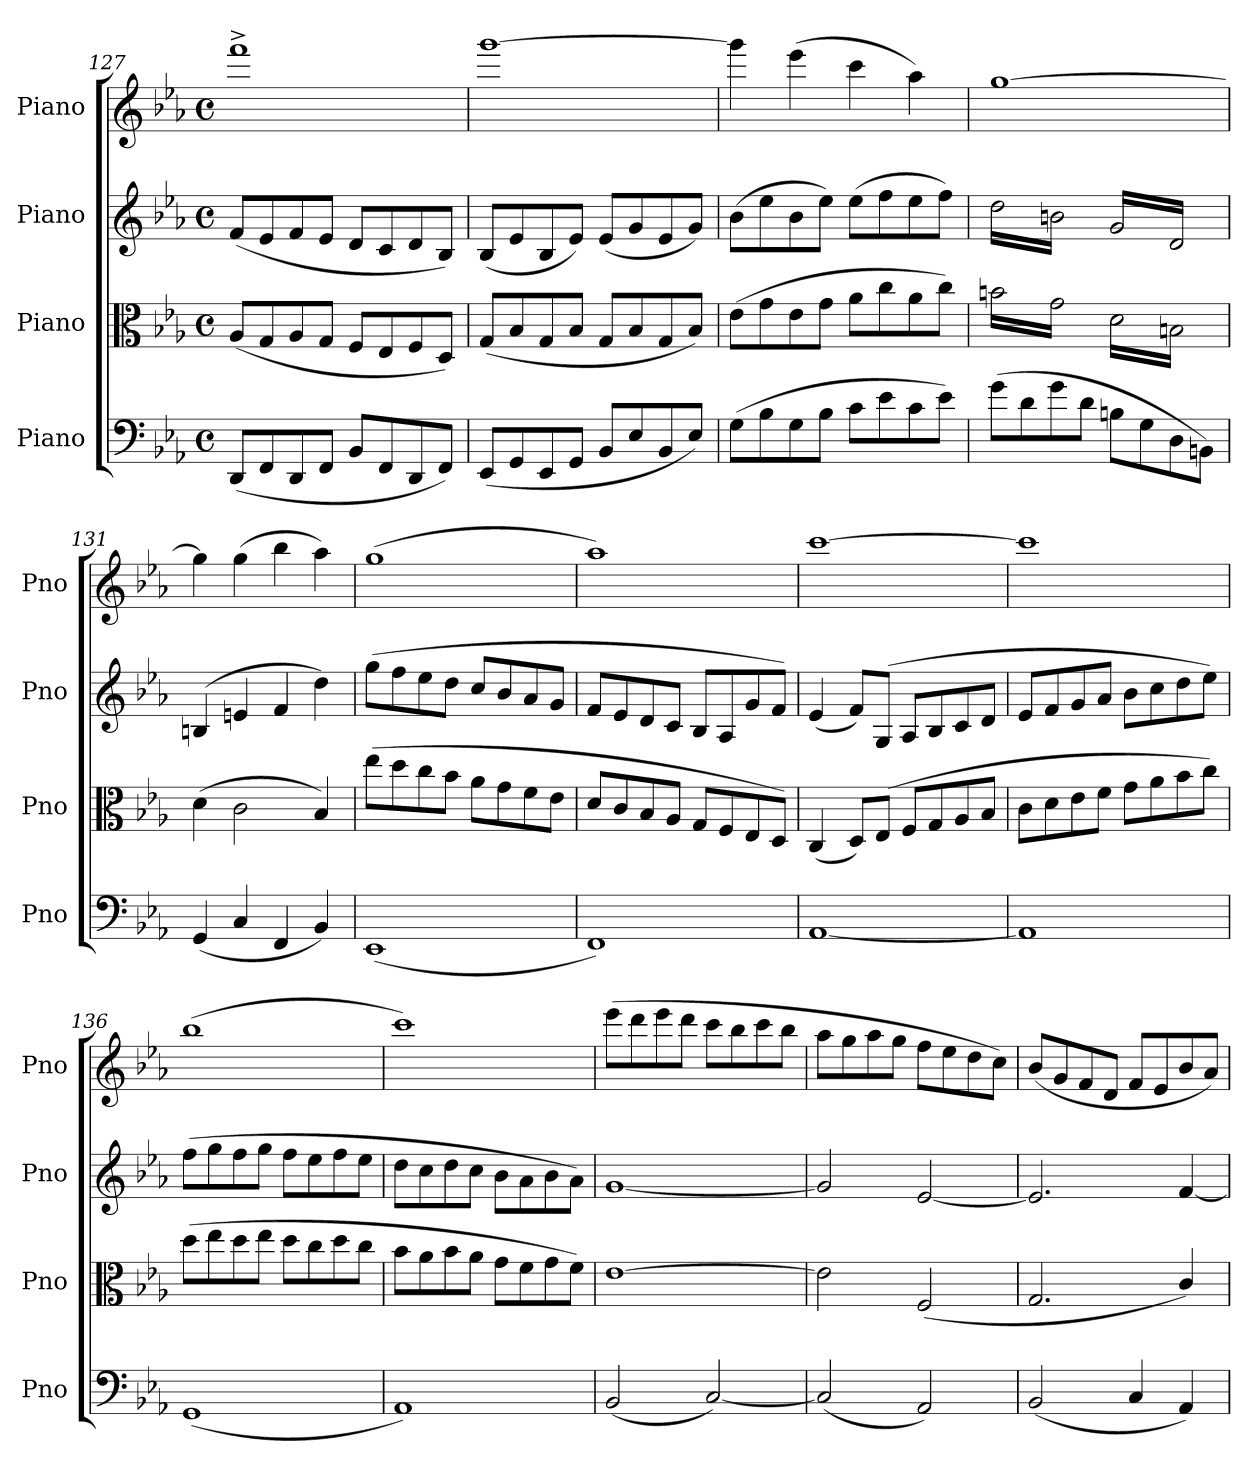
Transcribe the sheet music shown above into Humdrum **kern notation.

**kern	**kern	**kern	**kern
*part4	*part3	*part2	*part1
*staff4	*staff3	*staff2	*staff1
*I"Piano	*I"Piano	*I"Piano	*I"Piano
*I'Pno	*I'Pno	*I'Pno	*I'Pno
*clefF4	*clefC3	*clefG2	*clefG2
*k[b-e-a-]	*k[b-e-a-]	*k[b-e-a-]	*k[b-e-a-]
*M4/4	*M4/4	*M4/4	*M4/4
*met(c)	*met(c)	*met(c)	*met(c)
=127	=127	=127	=127
(8DD/L	(8A-/L	(8f/L	1fff^
8FF/	8G/	8e-/	.
8DD/	8A-/	8f/	.
8FF/J	8G/J	8e-/J	.
8BB-/L	8F/L	8d/L	.
8FF/	8E-/	8c/	.
8DD/	8F/	8d/	.
8FF/J)	8D/J)	8B-/J)	.
=128	=128	=128	=128
(8EE-/L	(8G/L	(8B-/L	[1ggg
8GG/	8B-/	8e-/	.
8EE-/	8G/	8B-/	.
8GG/J	8B-/J	8e-/J)	.
8BB-/L	8G/L	(8e-/L	.
8E-/	8B-/	8g/	.
8BB-/	8G/	8e-/	.
8E-/J)	8B-/J)	8g/J)	.
=129	=129	=129	=129
(8G\L	(8e-\L	(8b-\L	4ggg\]
8B-\	8g\	8ee-\	.
8G\	8e-\	8b-\	(4eee-\
8B-\J	8g\J	8ee-\J)	.
8c\L	8a-\L	(8ee-\L	4ccc\
8e-\	8cc\	8ff\	.
8c\	8a-\	8ee-\	4aa-\)
8e-\J)	8cc\J)	8ff\J)	.
!!LO:LB:g=z
=130	=130	=130	=130
*	*tremolo	*	*
*	*	*tremolo	*
(8g\L	(16bn\LL	(16dd\LL	[1gg
.	16g\	16bn\	.
8d\	16bn\	16dd\	.
.	16g\	16bn\	.
8g\	16bn\	16dd\	.
.	16g\	16bn\	.
8d\J	16bn\	16dd\	.
.	16g\JJ	16bn\JJ	.
8Bn\L	16d\LL	16g/LL	.
.	16Bn\)	16d/)	.
8G\	16d\	16g/	.
.	16Bn\)	16d/)	.
8D\	16d\	16g/	.
.	16Bn\)	16d/)	.
8BBn\J)	16d\	16g/	.
.	16Bn\)JJ	16d/)JJ	.
*	*	*Xtremolo	*
*	*Xtremolo	*	*
=131	=131	=131	=131
(4GG/	(4d\	(4Bn/	4gg\]
.	.	.	.
.	.	.	.
.	.	.	.
4C/	2c\	4en/	(4gg\
4FF/	.	4f/	4bb-\
4BB-/)	4B-/)	4dd\)	4aa-\)
=132	=132	=132	=132
(1EE-	(8ee-\L	(8gg\L	(>1gg
.	8dd\	8ff\	.
.	8cc\	8ee-\	.
.	8b-\J	8dd\J	.
.	8a-\L	8cc/L	.
.	8g\	8b-/	.
.	8f\	8a-/	.
.	8e-\J	8g/J	.
=133	=133	=133	=133
1FF)	8d/L	8f/L	1aa-)
.	8c/	8e-/	.
.	8B-/	8d/	.
.	8A-/J	8c/J	.
.	8G/L	8B-/L	.
.	8F/	8A-/	.
.	8E-/	8g/	.
.	8D/J)	8f/J)	.
=134	=134	=134	=134
[1AA-	(4C/	(4e-/	[1ccc
.	8D/L)	8f/L)	.
.	(8E-/J	(8G/J	.
.	8F/L	8A-/L	.
.	8G/	8B-/	.
.	8A-/	8c/	.
.	8B-/J	8d/J	.
=135	=135	=135	=135
1AA-]	8c\L	8e-/L	1ccc]
.	8d\	8f/	.
.	8e-\	8g/	.
.	8f\J	8a-/J	.
.	8g\L	8b-\L	.
.	8a-\	8cc\	.
.	8b-\	8dd\	.
.	8cc\J)	8ee-\J)	.
=136	=136	=136	=136
(1GG	(8dd\L	(8ff\L	(>1bb-
.	8ee-\	8gg\	.
.	8dd\	8ff\	.
.	8ee-\J	8gg\J	.
.	8dd\L	8ff\L	.
.	8cc\	8ee-\	.
.	8dd\	8ff\	.
.	8cc\J	8ee-\J	.
!!LO:LB:g=z
=137	=137	=137	=137
1AA-)	8b-\L	8dd\L	1ccc)
.	8a-\	8cc\	.
.	8b-\	8dd\	.
.	8a-\J	8cc\J	.
.	8g\L	8b-\L	.
.	8f\	8a-\	.
.	8g\	8b-\	.
.	8f\J)	8a-\J)	.
=138	=138	=138	=138
(2BB-/	[1e-	[1g	(8eee-\L
.	.	.	8ddd\
.	.	.	8eee-\
.	.	.	8ddd\J
[2C/)	.	.	8ccc\L
.	.	.	8bb-\
.	.	.	8ccc\
.	.	.	8bb-\J
=139	=139	=139	=139
(2C/]	2e-\]	2g/]	8aa-\L
.	.	.	8gg\
.	.	.	8aa-\
.	.	.	8gg\J
2AA-/)	(2F/	[2e-/	8ff\L
.	.	.	8ee-\
.	.	.	8dd\
.	.	.	8cc\J)
=140	=140	=140	=140
(2BB-/	2.G/	2.e-/]	(8b-/L
.	.	.	8g/
.	.	.	8f/
.	.	.	8d/J
4C/	.	.	8f/L
.	.	.	8e-/
4AA-/)	4c/)	[4f/	8b-/
.	.	.	8a-/J)
=	=	=	=
*-	*-	*-	*-
